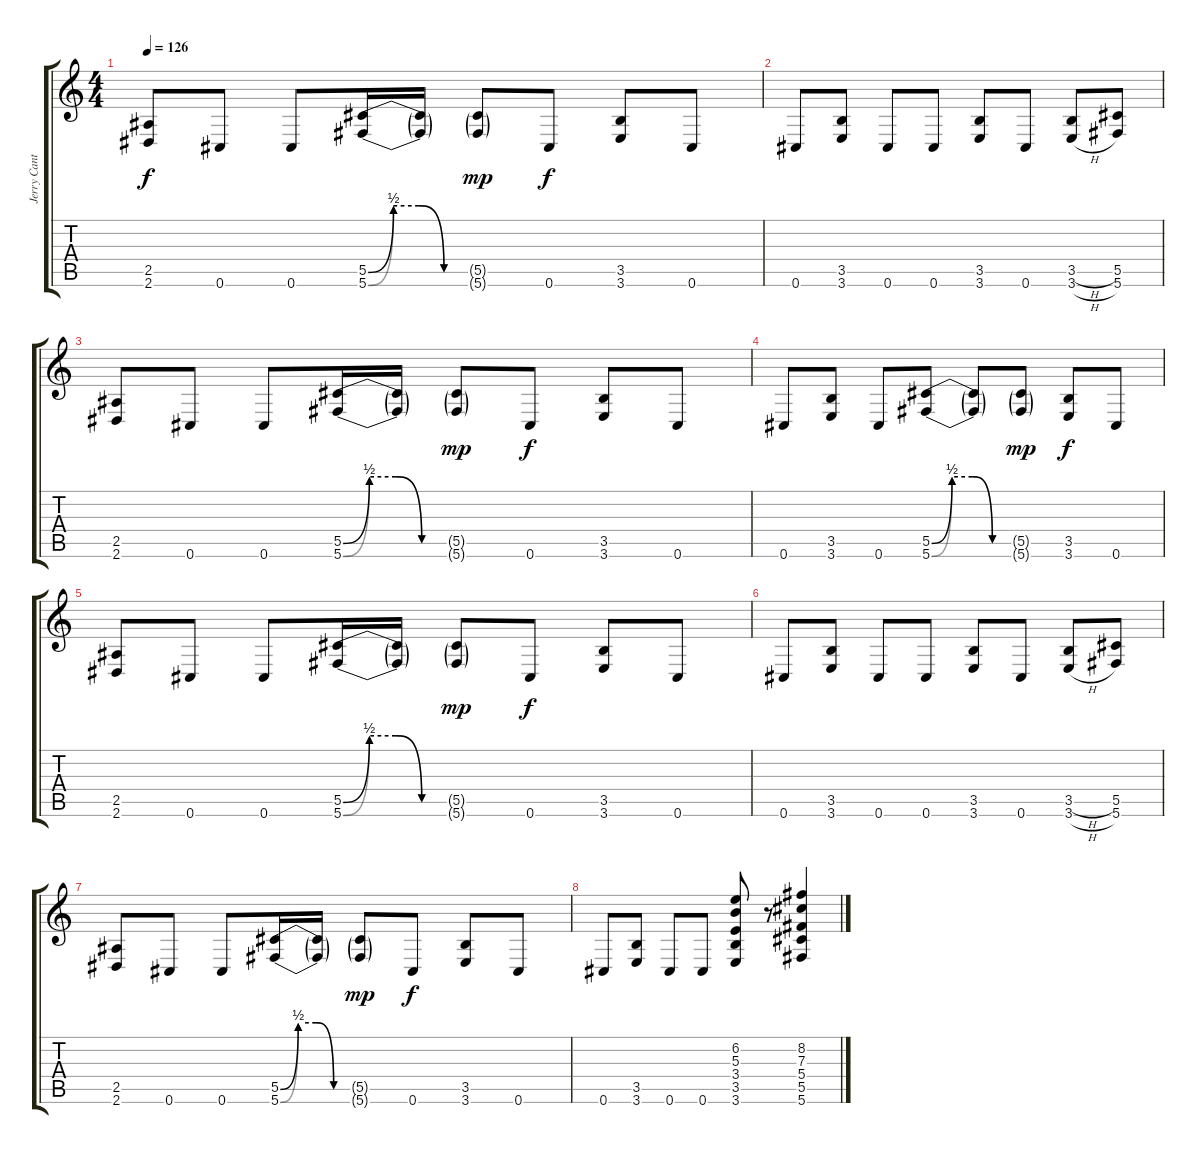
\track ("Jerry Cantrell - Guitar 1" "Jerry Cant") {instrument overdrivenguitar}
\staff {score tabs}
\tuning (Eb4 Bb3 Gb3 Db3 Ab2 Db2) {hide}
\ts (4 4)
\tempo 126
\clef g2
\ks c
(2.5 2.6).8{dy f} 0.6.8 0.6.8 (5.5{be (custom 0 0 15 2 30 2 45 0 60 0)} 5.6{be (custom 0 0 15 2 30 2 45 0 60 0)}).16 (5.5{t} 5.6{t}).16 (5.5{g} 5.6{g}).8{dy mp} 0.6.8{dy f} (3.5 3.6).8 0.6.8 |
0.6.8 (3.5 3.6).8 0.6.8 0.6.8 (3.5 3.6).8 0.6.8 (3.5{h} 3.6{h}).8 (5.5 5.6).8 |
(2.5 2.6).8 0.6.8 0.6.8 (5.5{be (custom 0 0 15 2 30 2 45 0 60 0)} 5.6{be (custom 0 0 15 2 30 2 45 0 60 0)}).16 (5.5{t} 5.6{t}).16 (5.5{g} 5.6{g}).8{dy mp} 0.6.8{dy f} (3.5 3.6).8 0.6.8 |
0.6.8 (3.5 3.6).8 0.6.8 (5.5{be (custom 0 0 15 2 30 2 45 0 60 0)} 5.6{be (custom 0 0 15 2 30 2 45 0 60 0)}).8 (5.5{t} 5.6{t}).8 (5.5{g} 5.6{g}).8{dy mp} (3.5 3.6).8{dy f} 0.6.8 |
(2.5 2.6).8 0.6.8 0.6.8 (5.5{be (custom 0 0 15 2 30 2 45 0 60 0)} 5.6{be (custom 0 0 15 2 30 2 45 0 60 0)}).16 (5.5{t} 5.6{t}).16 (5.5{g} 5.6{g}).8{dy mp} 0.6.8{dy f} (3.5 3.6).8 0.6.8 |
0.6.8 (3.5 3.6).8 0.6.8 0.6.8 (3.5 3.6).8 0.6.8 (3.5{h} 3.6{h}).8 (5.5 5.6).8 |
(2.5 2.6).8 0.6.8 0.6.8 (5.5{be (custom 0 0 15 2 30 2 45 0 60 0)} 5.6{be (custom 0 0 15 2 30 2 45 0 60 0)}).16 (5.5{t} 5.6{t}).16 (5.5{g} 5.6{g}).8{dy mp} 0.6.8{dy f} (3.5 3.6).8 0.6.8 |
0.6.8 (3.5 3.6).8 0.6.8 0.6.8 (6.2 5.3 3.4 3.5 3.6).8 r.8 (8.2 7.3 5.4 5.5 5.6).4
